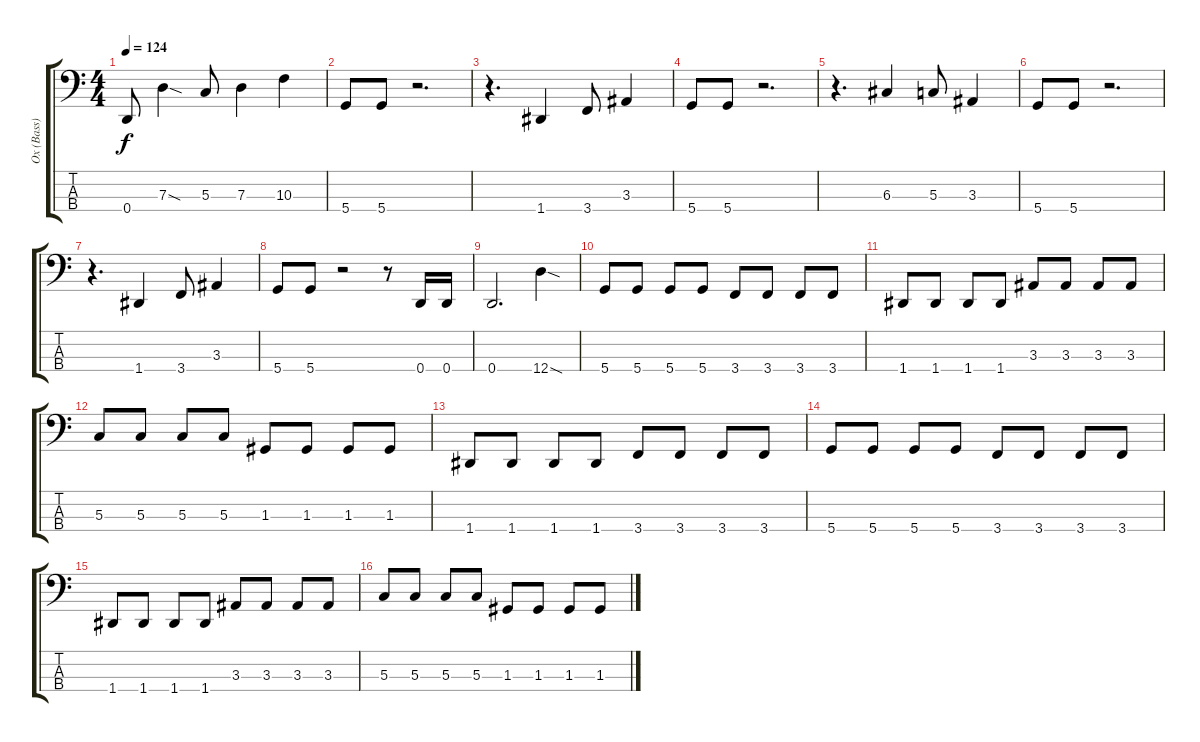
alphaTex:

\track ("Ox (Bass)" "Ox (Bass)") {instrument electricbasspick}
\staff {score tabs}
\tuning (F2 C2 G1 D1) {hide}
\ts (4 4)
\tempo 124
\clef f4
\ks c
0.4.8{dy f} 7.3{sod}.4 5.3.8 7.3.4 10.3.4 |
5.4.8 5.4.8 r.2{d} |
r.4{d} 1.4.4 3.4.8 3.3.4 |
5.4.8 5.4.8 r.2{d} |
r.4{d} 6.3.4 5.3.8 3.3.4 |
5.4.8 5.4.8 r.2{d} |
r.4{d} 1.4.4 3.4.8 3.3.4 |
5.4.8 5.4.8 r.2 r.8 0.4.16 0.4.16 |
0.4.2{d} 12.4{sod}.4 |
5.4.8 5.4.8 5.4.8 5.4.8 3.4.8 3.4.8 3.4.8 3.4.8 |
1.4.8 1.4.8 1.4.8 1.4.8 3.3.8 3.3.8 3.3.8 3.3.8 |
5.3.8 5.3.8 5.3.8 5.3.8 1.3.8 1.3.8 1.3.8 1.3.8 |
1.4.8 1.4.8 1.4.8 1.4.8 3.4.8 3.4.8 3.4.8 3.4.8 |
5.4.8 5.4.8 5.4.8 5.4.8 3.4.8 3.4.8 3.4.8 3.4.8 |
1.4.8 1.4.8 1.4.8 1.4.8 3.3.8 3.3.8 3.3.8 3.3.8 |
5.3.8 5.3.8 5.3.8 5.3.8 1.3.8 1.3.8 1.3.8 1.3.8
